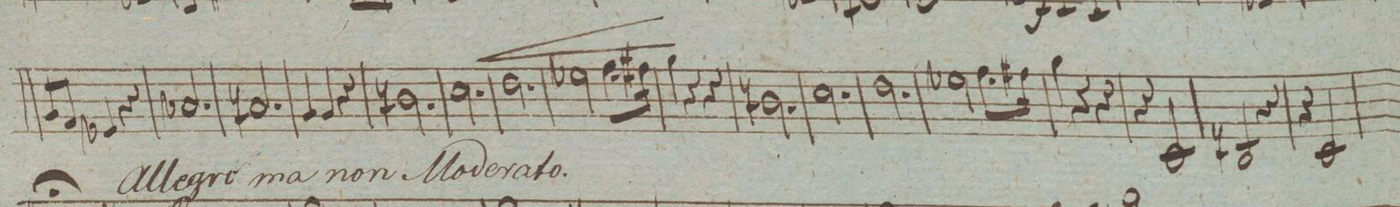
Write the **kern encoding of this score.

**kern	**dynam
*I"Clarinetto 2do in C:	*
*clefG2	*
*k[b-]	*
*met(c|)	*
*M3/4	*
8g/L	.
8f/J	.
4e-X/	.
4r	.
=99	=99
2a-X/	.
4g/	.
=100	=100
8g/L	.
8f/J	.
4e-X/	.
4r	.
=101	=101
2.a-X/	.
=102	=102
2.an/	.
=103	=103
4g/	.
4g/	.
4r	.
=104	=104
2.bn\	.
=105	=105
2.cc\	.
=106	=106
2.dd\	<
=107	=107
2ee-X\	.
8.ff\L	.
16ff#X\Jk	.
=108	=108
4gg\	[[
4r	.
4r	.
=109	=109
2.bn\	.
=110	=110
2.cc\	.
=111	=111
2.dd\	.
=112	=112
2ee-X\	.
8.ff\L	.
16ff#X\Jk	.
=113	=113
4gg\	.
4r	.
4r	.
=114	=114
4r	.
2c/	.
=115	=115
2Bn/	.
4r	.
=116	=116
4r	.
2c/	.
=117	=117
*-	*-
